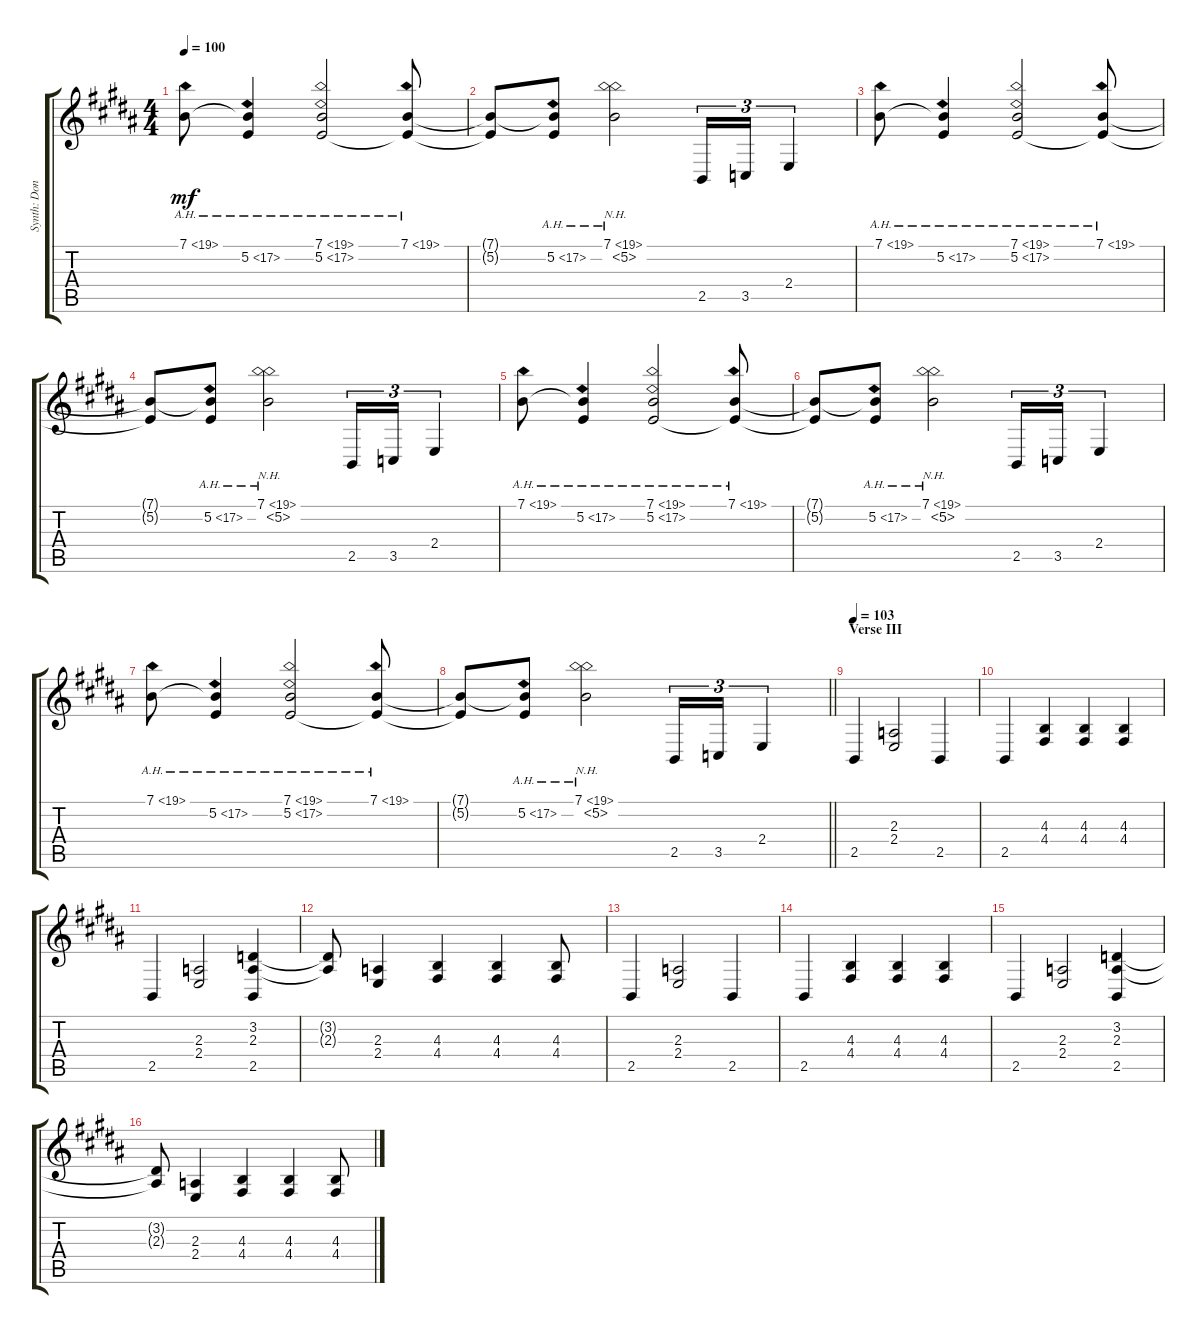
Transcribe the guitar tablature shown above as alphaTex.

\track ("Synth: Don" "Synth: Don") {instrument pad3polysynth}
\staff {score tabs}
\tuning (E4 B3 G3 D3 A2 E2) {hide}
\ts (4 4)
\tempo 100
\clef g2
\ks b
7.1{ah 12}.8{dy mf} (7.1{t} 5.2{ah 12}).4 (7.1{ah 12} 5.2{ah 12}).2 (7.1{ah 12} 5.2{t}).8 |
(7.1{t} 5.2{t}).8 (7.1{t} 5.2{ah 12}).8 (7.1{ah 12} 5.2{nh}).2 2.5.16{tu (3 2)} 3.5.16{tu (3 2)} 2.4.4{tu (3 2)} |
7.1{ah 12}.8 (7.1{t} 5.2{ah 12}).4 (7.1{ah 12} 5.2{ah 12}).2 (7.1{ah 12} 5.2{t}).8 |
(7.1{t} 5.2{t}).8 (7.1{t} 5.2{ah 12}).8 (7.1{ah 12} 5.2{nh}).2 2.5.16{tu (3 2)} 3.5.16{tu (3 2)} 2.4.4{tu (3 2)} |
7.1{ah 12}.8 (7.1{t} 5.2{ah 12}).4 (7.1{ah 12} 5.2{ah 12}).2 (7.1{ah 12} 5.2{t}).8 |
(7.1{t} 5.2{t}).8 (7.1{t} 5.2{ah 12}).8 (7.1{ah 12} 5.2{nh}).2 2.5.16{tu (3 2)} 3.5.16{tu (3 2)} 2.4.4{tu (3 2)} |
7.1{ah 12}.8 (7.1{t} 5.2{ah 12}).4 (7.1{ah 12} 5.2{ah 12}).2 (7.1{ah 12} 5.2{t}).8 |
\barLineRight lightlight
(7.1{t} 5.2{t}).8 (7.1{t} 5.2{ah 12}).8 (7.1{ah 12} 5.2{nh}).2 2.5.16{tu (3 2)} 3.5.16{tu (3 2)} 2.4.4{tu (3 2)} |
\section ("" "Verse III")
\tempo 103
2.5.4 (2.3 2.4).2 2.5.4 |
2.5.4 (4.3 4.4).4 (4.3 4.4).4 (4.3 4.4).4 |
2.5.4 (2.3 2.4).2 (3.2 2.3 2.5).4 |
(3.2{t} 2.3{t}).8 (2.3 2.4).4 (4.3 4.4).4 (4.3 4.4).4 (4.3 4.4).8 |
2.5.4 (2.3 2.4).2 2.5.4 |
2.5.4 (4.3 4.4).4 (4.3 4.4).4 (4.3 4.4).4 |
2.5.4 (2.3 2.4).2 (3.2 2.3 2.5).4 |
(3.2{t} 2.3{t}).8 (2.3 2.4).4 (4.3 4.4).4 (4.3 4.4).4 (4.3 4.4).8
